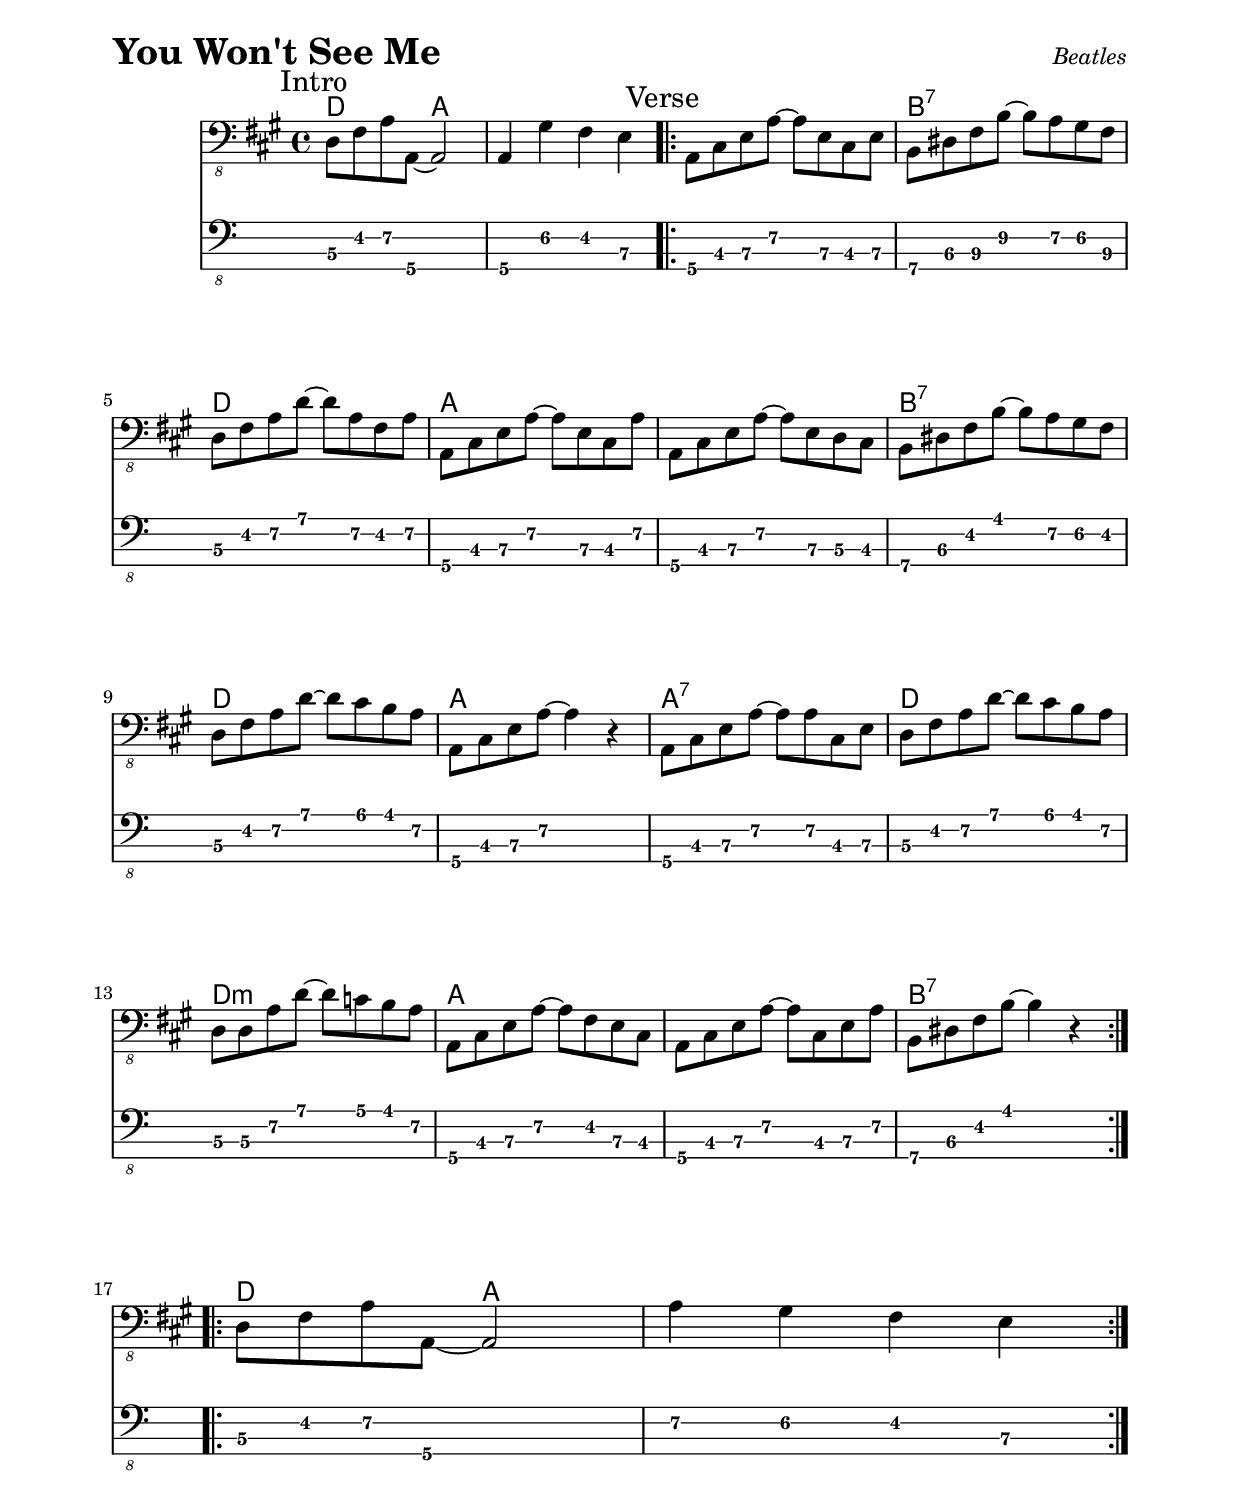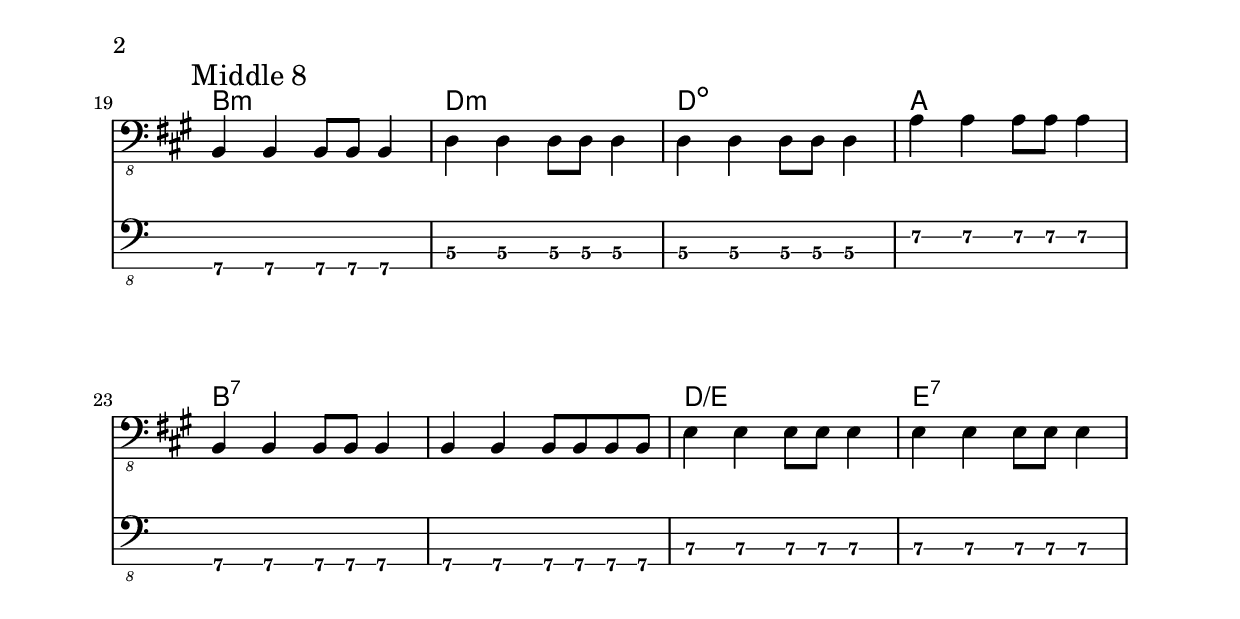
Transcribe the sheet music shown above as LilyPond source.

% LilyBin

\version "2.18.0"
\include "english.ly"

% If swing needed
%#(load "../scm/swing.scm")

\header {
  piece = \markup { \fontsize #4 \bold "You Won't See Me" }
  opus = \markup { \italic "Beatles" }
}

\paper { 
  left-margin = 0.75\in
  right-margin = 0.75\in
  top-margin = 1\in
  bottom-margin = 1\in
}

global = {
  % \tempo "" 4 = xx
  % \time 4/4
  % \compressFullBarRests
  % \override MultiMeasureRest.expand-limit = #2
}

my_notes = \relative c {
  \clef "bass_8"
  \key a \major
  %% intro
  \mark \markup { Intro }
  d,8 fs a a, ~a2 | ~a4 gs' fs e \bar ".|:"
  
  %% verse
  \mark \markup { Verse }
  a,8 cs e a ~a e cs e | b ds fs\3 b\2 ~b a gs fs\3 | d fs a d ~d a fs a | a, cs e a ~a e cs a' |
  a, cs e a ~a e d cs | b ds fs b ~b a gs fs | d fs a d ~d cs b a | a, cs e a ~a4 r4 |
  a,8 cs e a ~a a cs, e | d fs a d ~d cs b a | d, d a' d ~d c b a | a, cs e a ~a fs e cs |
  a cs e a ~a cs, e a | b, ds fs b ~b4 r4 \bar ":.|.:" \break
  d,8 fs a a, ~a2 | a'4 gs fs e \bar ":|." \break
  
  %% middle 8
  \pageBreak
  \mark \markup { Middle 8 }
  b4 b4 b8 b8 b4 | d4 d4 d8 d8 d4 | d4 d4 d8 d8 d4 | a'4 a4 a8 a8 a4 | \break
  b,4 b4 b8 b8 b4 | b4 b4 b8 b8 b8 b8 | e4 e4 e8 e8 e4 | e4 e4 e8 e8 e4 |
  
}

my_chords = \chordmode {
  \set majorSevenSymbol = \markup { maj7 }
  %% intro
  d2 a2 | a1 |
  
  %% verse
  a1 | b:7 | d | a |
  a | b:7 | d | a | 
  a:7 | d | d:min | a |
  a | b:7 | d2 a2 | a1 |
  
  %% middle 8
  b:min | d:min | d:dim | a |
  b:7 | b:7 | d/e | e:7 |
}

my_music = <<
  \new ChordNames {
    \set ChordNames.midiInstrument = "percussive organ"
    \set ChordNames.midiMaximumVolume = #0.2
    \set chordChanges = ##t
    \global
    \my_chords
  }
  \new Staff {
    \set Staff.midiInstrument = #"electric bass (finger)"
    \set Staff.midiMinimumVolume = #0.7
    \set Staff.midiMaximumVolume = #0.95
    \global
    \my_notes
  }
  \tag #'scoreOnly
  \new TabStaff
    \with { stringTunings = #bass-tuning } 
  { 
    \set TabStaff.minimumFret = #3
    \set TabStaff.restrainOpenStrings = ##t
    \global
    \my_notes
  }
>>
  
\score {
  \removeWithTag #'midiOnly \my_music
  \layout {
    \context {
      \Score \override StringNumber #'stencil = ##f 
    }
  }
}

\score {
  \removeWithTag #'scoreOnly \unfoldRepeats \my_music
  \midi {}
}
